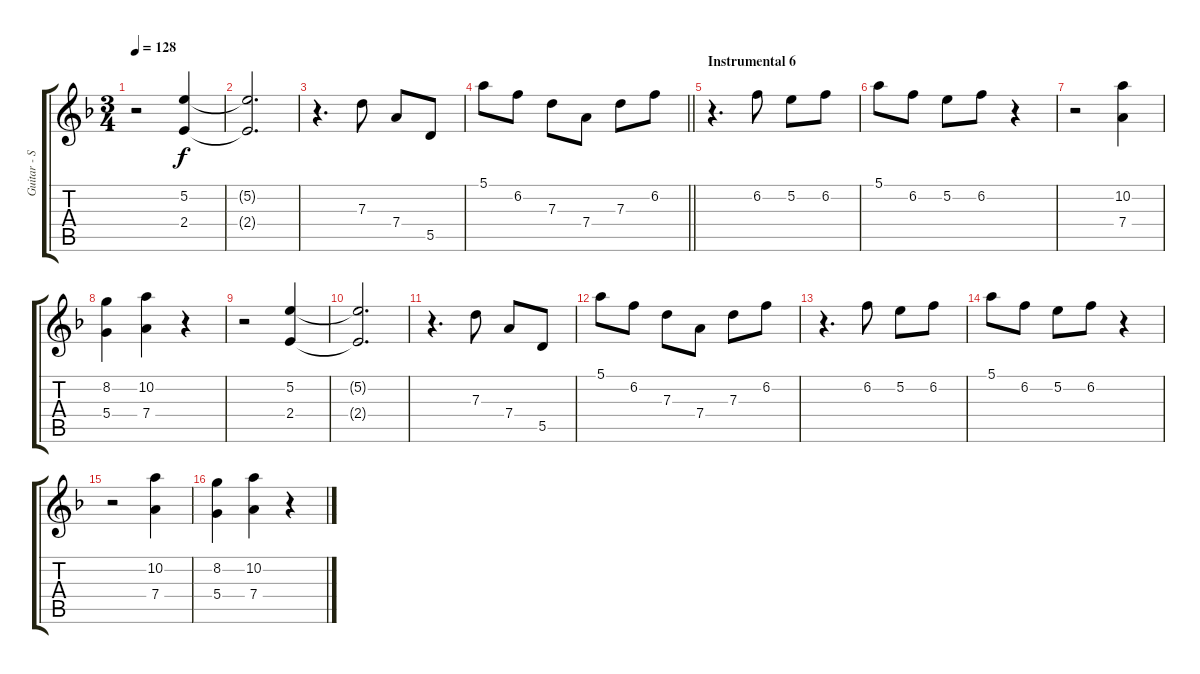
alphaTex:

\track ("Guitar - Simon Neil" "Guitar - S") {instrument electricguitarclean}
\staff {score tabs}
\tuning (E4 B3 G3 D3 A2 D2) {hide}
\ts (3 4)
\tempo 128
\clef g2
\ks dminor
r.2{dy f} (5.2 2.4).4 |
(5.2{t} 2.4{t}).2{d} |
r.4{d} 7.3.8 7.4.8 5.5.8 |
\barLineRight lightlight
5.1.8 6.2.8 7.3.8 7.4.8 7.3.8 6.2.8 |
\section ("" "Instrumental 6")
r.4{d} 6.2.8 5.2.8 6.2.8 |
5.1.8 6.2.8 5.2.8 6.2.8 r.4 |
r.2 (10.2 7.4).4 |
(8.2 5.4).4 (10.2 7.4).4 r.4 |
r.2 (5.2 2.4).4 |
(5.2{t} 2.4{t}).2{d} |
r.4{d} 7.3.8 7.4.8 5.5.8 |
5.1.8 6.2.8 7.3.8 7.4.8 7.3.8 6.2.8 |
r.4{d} 6.2.8 5.2.8 6.2.8 |
5.1.8 6.2.8 5.2.8 6.2.8 r.4 |
r.2 (10.2 7.4).4 |
(8.2 5.4).4 (10.2 7.4).4 r.4
